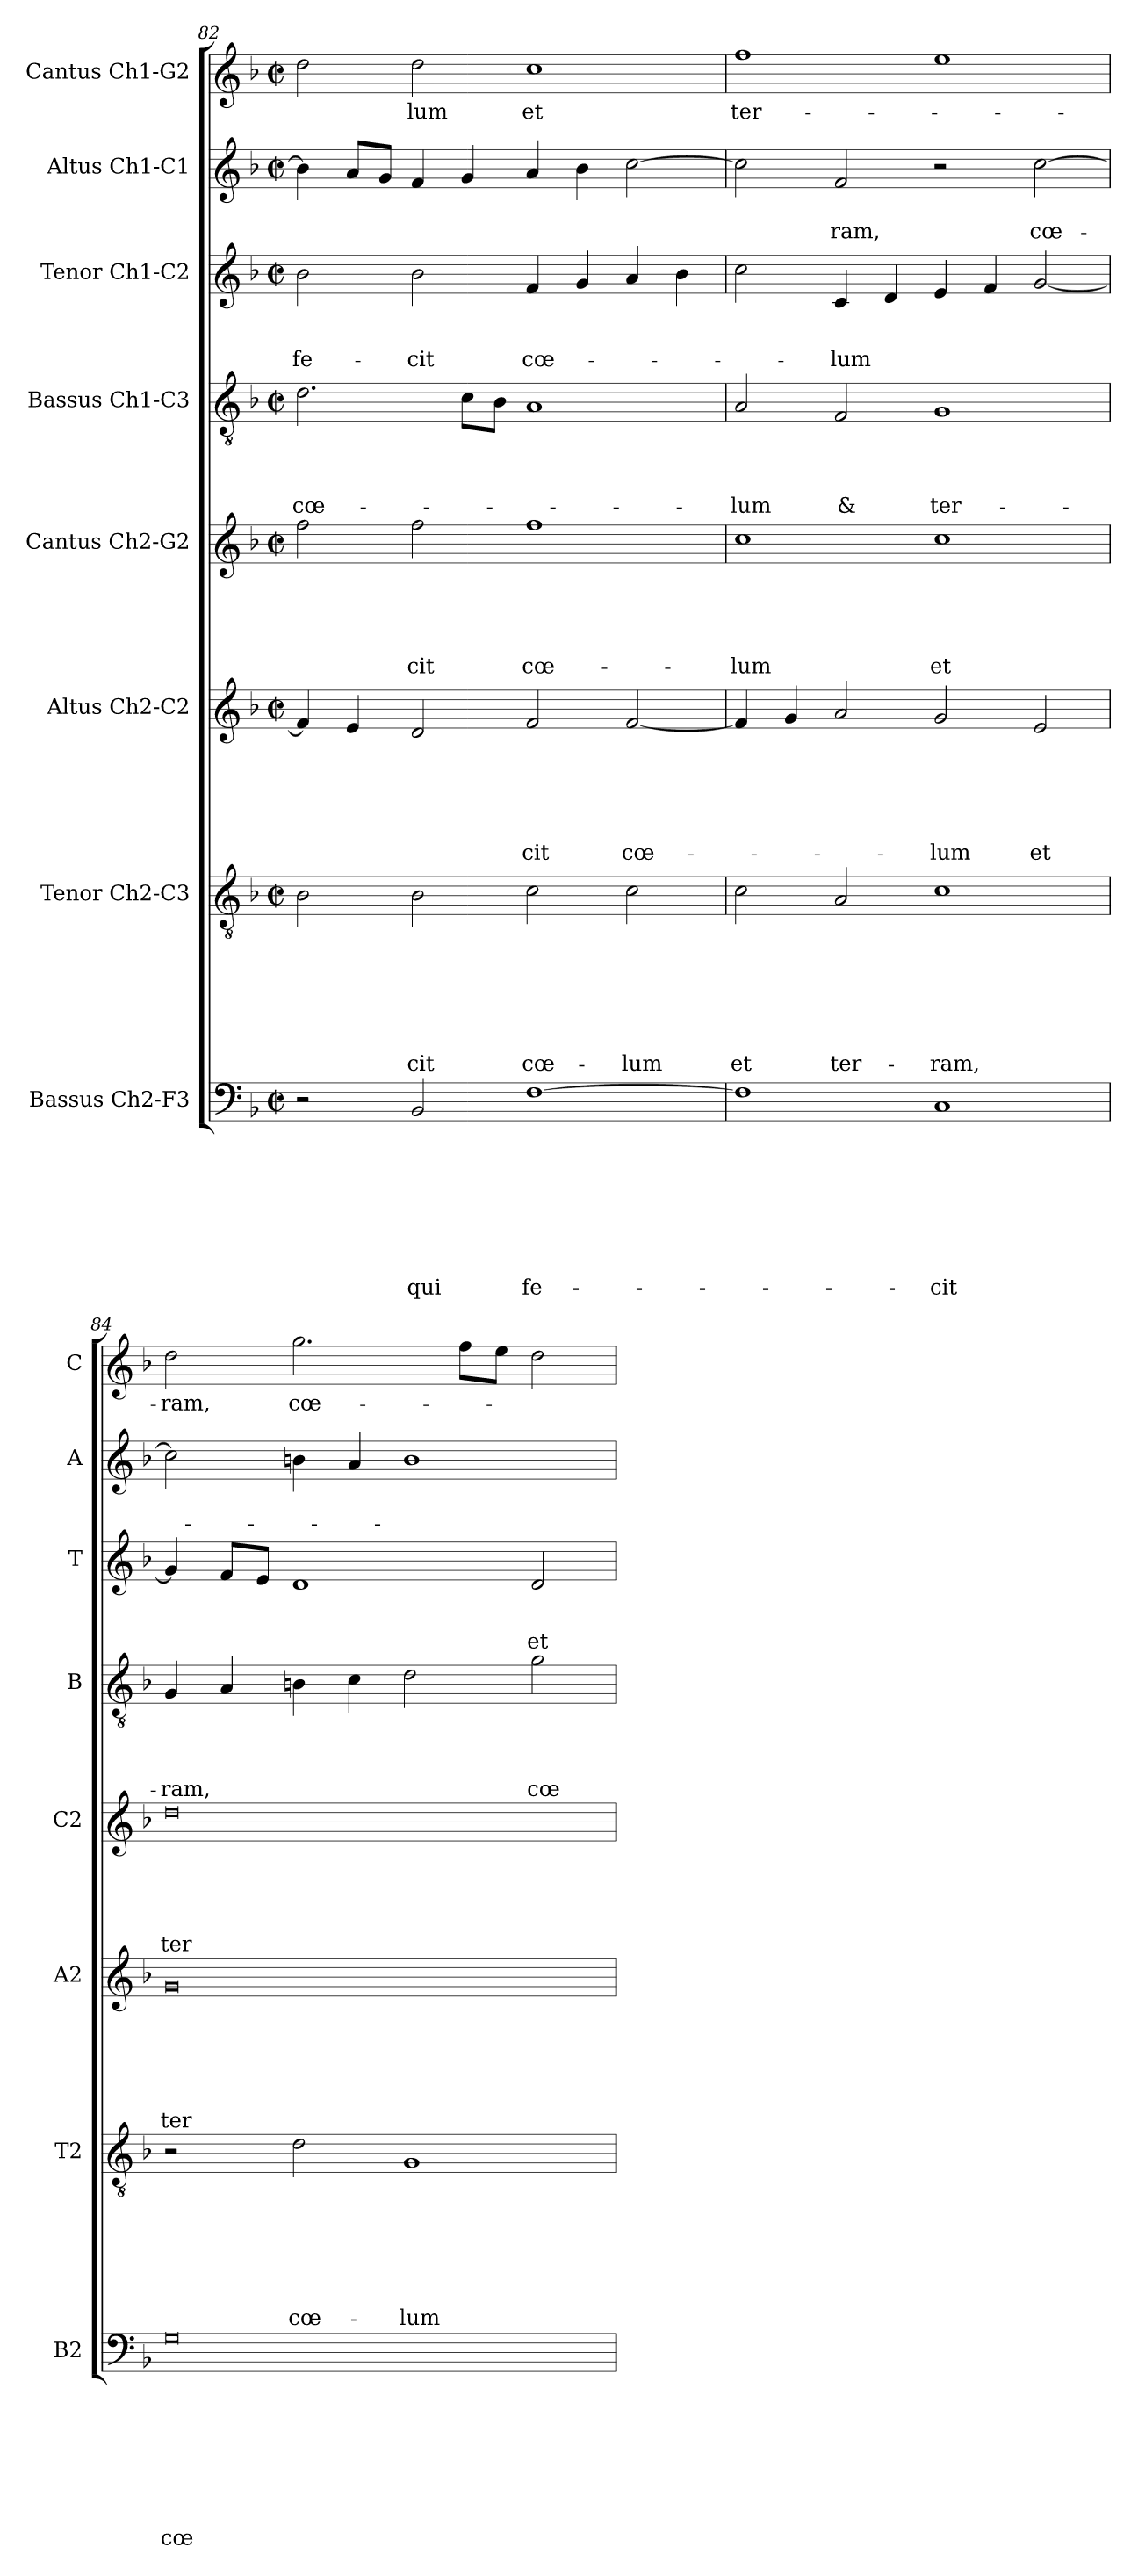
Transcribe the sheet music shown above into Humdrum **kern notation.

**kern	**text	**text	**text	**text	**text	**text	**text	**text	**kern	**text	**text	**text	**text	**text	**text	**text	**kern	**text	**text	**text	**text	**text	**text	**kern	**text	**text	**text	**text	**text	**kern	**text	**text	**text	**text	**kern	**text	**text	**text	**kern	**text	**text	**kern	**text
*part8	*part8	*part8	*part8	*part8	*part8	*part8	*part8	*part8	*part7	*part7	*part7	*part7	*part7	*part7	*part7	*part7	*part6	*part6	*part6	*part6	*part6	*part6	*part6	*part5	*part5	*part5	*part5	*part5	*part5	*part4	*part4	*part4	*part4	*part4	*part3	*part3	*part3	*part3	*part2	*part2	*part2	*part1	*part1
*staff8	*staff8	*staff8	*staff8	*staff8	*staff8	*staff8	*staff8	*staff8	*staff7	*staff7	*staff7	*staff7	*staff7	*staff7	*staff7	*staff7	*staff6	*staff6	*staff6	*staff6	*staff6	*staff6	*staff6	*staff5	*staff5	*staff5	*staff5	*staff5	*staff5	*staff4	*staff4	*staff4	*staff4	*staff4	*staff3	*staff3	*staff3	*staff3	*staff2	*staff2	*staff2	*staff1	*staff1
*I"Bassus Ch2-F3	*	*	*	*	*	*	*	*	*I"Tenor Ch2-C3	*	*	*	*	*	*	*	*I"Altus Ch2-C2	*	*	*	*	*	*	*I"Cantus Ch2-G2	*	*	*	*	*	*I"Bassus Ch1-C3	*	*	*	*	*I"Tenor Ch1-C2	*	*	*	*I"Altus Ch1-C1	*	*	*I"Cantus Ch1-G2	*
*I'B2	*	*	*	*	*	*	*	*	*I'T2	*	*	*	*	*	*	*	*I'A2	*	*	*	*	*	*	*I'C2	*	*	*	*	*	*I'B	*	*	*	*	*I'T	*	*	*	*I'A	*	*	*I'C	*
!!LO:PB:g=z
*clefF4	*	*	*	*	*	*	*	*	*clefGv2	*	*	*	*	*	*	*	*clefG2	*	*	*	*	*	*	*clefG2	*	*	*	*	*	*clefGv2	*	*	*	*	*clefG2	*	*	*	*clefG2	*	*	*clefG2	*
*k[b-]	*	*	*	*	*	*	*	*	*k[b-]	*	*	*	*	*	*	*	*k[b-]	*	*	*	*	*	*	*k[b-]	*	*	*	*	*	*k[b-]	*	*	*	*	*k[b-]	*	*	*	*k[b-]	*	*	*k[b-]	*
*F:	*	*	*	*	*	*	*	*	*F:	*	*	*	*	*	*	*	*F:	*	*	*	*	*	*	*F:	*	*	*	*	*	*F:	*	*	*	*	*F:	*	*	*	*F:	*	*	*F:	*
*M2/2	*	*	*	*	*	*	*	*	*M2/2	*	*	*	*	*	*	*	*M2/2	*	*	*	*	*	*	*M2/2	*	*	*	*	*	*M2/2	*	*	*	*	*M2/2	*	*	*	*M2/2	*	*	*M2/2	*
*met(c|)	*	*	*	*	*	*	*	*	*met(c|)	*	*	*	*	*	*	*	*met(c|)	*	*	*	*	*	*	*met(c|)	*	*	*	*	*	*met(c|)	*	*	*	*	*met(c|)	*	*	*	*met(c|)	*	*	*met(c|)	*
=82	=82	=82	=82	=82	=82	=82	=82	=82	=82	=82	=82	=82	=82	=82	=82	=82	=82	=82	=82	=82	=82	=82	=82	=82	=82	=82	=82	=82	=82	=82	=82	=82	=82	=82	=82	=82	=82	=82	=82	=82	=82	=82	=82
!	!	!	!	!	!	!	!	!	!	!	!	!	!	!	!	!	!	!	!	!	!	!	!	!	!	!	!	!	!	!	!	!	!	!LO:LY:b	!	!	!	!LO:LY:b	!	!	!	!	!
2r	.	.	.	.	.	.	.	.	2B-\	.	.	.	.	.	.	.	4f/]	.	.	.	.	.	.	2ff\	.	.	.	.	.	2.d\	.	.	.	cœ-	2b-\	.	.	fe-	4b-\]	.	.	2dd\	.
.	.	.	.	.	.	.	.	.	.	.	.	.	.	.	.	.	4e/	.	.	.	.	.	.	.	.	.	.	.	.	.	.	.	.	.	.	.	.	.	8a/L	.	.	.	.
.	.	.	.	.	.	.	.	.	.	.	.	.	.	.	.	.	.	.	.	.	.	.	.	.	.	.	.	.	.	.	.	.	.	.	.	.	.	.	8g/J	.	.	.	.
!	!	!	!	!	!	!	!	!LO:LY:b	!	!	!	!	!	!	!	!LO:LY:b	!	!	!	!	!	!	!	!	!	!	!	!	!LO:LY:b	!	!	!	!	!	!	!	!	!LO:LY:b	!	!	!	!	!LO:LY:b
2BB-/	.	.	.	.	.	.	.	qui	2B-\	.	.	.	.	.	.	-cit	2d/	.	.	.	.	.	.	2ff\	.	.	.	.	-cit	.	.	.	.	.	2b-\	.	.	-cit	4f/	.	.	2dd\	-lum
.	.	.	.	.	.	.	.	.	.	.	.	.	.	.	.	.	.	.	.	.	.	.	.	.	.	.	.	.	.	8c\L	.	.	.	.	.	.	.	.	4g/	.	.	.	.
.	.	.	.	.	.	.	.	.	.	.	.	.	.	.	.	.	.	.	.	.	.	.	.	.	.	.	.	.	.	8B-\J	.	.	.	.	.	.	.	.	.	.	.	.	.
!	!	!	!	!	!	!	!	!LO:LY:b	!	!	!	!	!	!	!	!LO:LY:b	!	!	!	!	!	!	!LO:LY:b	!	!	!	!	!	!LO:LY:b	!	!	!	!	!	!	!	!	!LO:LY:b	!	!	!	!	!LO:LY:b
[1F	.	.	.	.	.	.	.	fe-	2c\	.	.	.	.	.	.	cœ-	2f/	.	.	.	.	.	-cit	1ff	.	.	.	.	cœ-	1A	.	.	.	.	4f/	.	.	cœ-	4a/	.	.	1cc	et
.	.	.	.	.	.	.	.	.	.	.	.	.	.	.	.	.	.	.	.	.	.	.	.	.	.	.	.	.	.	.	.	.	.	.	4g/	.	.	.	4b-\	.	.	.	.
!	!	!	!	!	!	!	!	!	!	!	!	!	!	!	!	!LO:LY:b	!	!	!	!	!	!	!LO:LY:b	!	!	!	!	!	!	!	!	!	!	!	!	!	!	!	!	!	!	!	!
.	.	.	.	.	.	.	.	.	2c\	.	.	.	.	.	.	-lum	[2f/	.	.	.	.	.	cœ-	.	.	.	.	.	.	.	.	.	.	.	4a/	.	.	.	[2cc\	.	.	.	.
.	.	.	.	.	.	.	.	.	.	.	.	.	.	.	.	.	.	.	.	.	.	.	.	.	.	.	.	.	.	.	.	.	.	.	4b-\	.	.	.	.	.	.	.	.
=83	=83	=83	=83	=83	=83	=83	=83	=83	=83	=83	=83	=83	=83	=83	=83	=83	=83	=83	=83	=83	=83	=83	=83	=83	=83	=83	=83	=83	=83	=83	=83	=83	=83	=83	=83	=83	=83	=83	=83	=83	=83	=83	=83
!	!	!	!	!	!	!	!	!	!	!	!	!	!	!	!	!LO:LY:b	!	!	!	!	!	!	!	!	!	!	!	!	!LO:LY:b	!	!	!	!	!LO:LY:b	!	!	!	!	!	!	!	!	!LO:LY:b
1F]	.	.	.	.	.	.	.	.	2c\	.	.	.	.	.	.	et	4f/]	.	.	.	.	.	.	1cc	.	.	.	.	-lum	2A/	.	.	.	-lum	2cc\	.	.	.	2cc\]	.	.	1ff	ter-
.	.	.	.	.	.	.	.	.	.	.	.	.	.	.	.	.	4g/	.	.	.	.	.	.	.	.	.	.	.	.	.	.	.	.	.	.	.	.	.	.	.	.	.	.
!	!	!	!	!	!	!	!	!	!	!	!	!	!	!	!	!LO:LY:b	!	!	!	!	!	!	!	!	!	!	!	!	!	!	!	!	!	!LO:LY:b	!	!	!	!LO:LY:b	!	!	!LO:LY:b	!	!
.	.	.	.	.	.	.	.	.	2A/	.	.	.	.	.	.	ter-	2a/	.	.	.	.	.	.	.	.	.	.	.	.	2F/	.	.	.	&	4c/	.	.	-lum	2f/	.	-ram,	.	.
.	.	.	.	.	.	.	.	.	.	.	.	.	.	.	.	.	.	.	.	.	.	.	.	.	.	.	.	.	.	.	.	.	.	.	4d/	.	.	.	.	.	.	.	.
!	!	!	!	!	!	!	!	!LO:LY:b	!	!	!	!	!	!	!	!LO:LY:b	!	!	!	!	!	!	!LO:LY:b	!	!	!	!	!	!LO:LY:b	!	!	!	!	!LO:LY:b	!	!	!	!	!	!	!	!	!
1C	.	.	.	.	.	.	.	-cit	1c	.	.	.	.	.	.	-ram,	2g/	.	.	.	.	.	-lum	1cc	.	.	.	.	et	1G	.	.	.	ter-	4e/	.	.	.	2r	.	.	1ee	.
.	.	.	.	.	.	.	.	.	.	.	.	.	.	.	.	.	.	.	.	.	.	.	.	.	.	.	.	.	.	.	.	.	.	.	4f/	.	.	.	.	.	.	.	.
!	!	!	!	!	!	!	!	!	!	!	!	!	!	!	!	!	!	!	!	!	!	!	!LO:LY:b	!	!	!	!	!	!	!	!	!	!	!	!	!	!	!	!	!	!LO:LY:b	!	!
.	.	.	.	.	.	.	.	.	.	.	.	.	.	.	.	.	2e/	.	.	.	.	.	et	.	.	.	.	.	.	.	.	.	.	.	[2g/	.	.	.	[2cc\	.	cœ-	.	.
=84	=84	=84	=84	=84	=84	=84	=84	=84	=84	=84	=84	=84	=84	=84	=84	=84	=84	=84	=84	=84	=84	=84	=84	=84	=84	=84	=84	=84	=84	=84	=84	=84	=84	=84	=84	=84	=84	=84	=84	=84	=84	=84	=84
!	!	!	!	!	!	!	!	!LO:LY:b	!	!	!	!	!	!	!	!	!	!	!	!	!	!	!LO:LY:b	!	!	!	!	!	!LO:LY:b	!	!	!	!	!LO:LY:b	!	!	!	!	!	!	!	!	!LO:LY:b
0G	.	.	.	.	.	.	.	cœ-	2r	.	.	.	.	.	.	.	0g	.	.	.	.	.	ter-	0dd	.	.	.	.	ter-	4G/	.	.	.	-ram,	4g/]	.	.	.	2cc\]	.	.	2dd\	-ram,
.	.	.	.	.	.	.	.	.	.	.	.	.	.	.	.	.	.	.	.	.	.	.	.	.	.	.	.	.	.	4A/	.	.	.	.	8f/L	.	.	.	.	.	.	.	.
.	.	.	.	.	.	.	.	.	.	.	.	.	.	.	.	.	.	.	.	.	.	.	.	.	.	.	.	.	.	.	.	.	.	.	8e/J	.	.	.	.	.	.	.	.
!	!	!	!	!	!	!	!	!	!	!	!	!	!	!	!	!LO:LY:b	!	!	!	!	!	!	!	!	!	!	!	!	!	!	!	!	!	!	!	!	!	!	!	!	!	!	!LO:LY:b
.	.	.	.	.	.	.	.	.	2d\	.	.	.	.	.	.	cœ-	.	.	.	.	.	.	.	.	.	.	.	.	.	4Bn\	.	.	.	.	1d	.	.	.	4bn\	.	.	2.gg\	cœ-
.	.	.	.	.	.	.	.	.	.	.	.	.	.	.	.	.	.	.	.	.	.	.	.	.	.	.	.	.	.	4c\	.	.	.	.	.	.	.	.	4a/	.	.	.	.
!	!	!	!	!	!	!	!	!	!	!	!	!	!	!	!	!LO:LY:b	!	!	!	!	!	!	!	!	!	!	!	!	!	!	!	!	!	!	!	!	!	!	!	!	!	!	!
.	.	.	.	.	.	.	.	.	1G	.	.	.	.	.	.	-lum	.	.	.	.	.	.	.	.	.	.	.	.	.	2d\	.	.	.	.	.	.	.	.	1b	.	.	.	.
.	.	.	.	.	.	.	.	.	.	.	.	.	.	.	.	.	.	.	.	.	.	.	.	.	.	.	.	.	.	.	.	.	.	.	.	.	.	.	.	.	.	8ff\L	.
.	.	.	.	.	.	.	.	.	.	.	.	.	.	.	.	.	.	.	.	.	.	.	.	.	.	.	.	.	.	.	.	.	.	.	.	.	.	.	.	.	.	8ee\J	.
!	!	!	!	!	!	!	!	!	!	!	!	!	!	!	!	!	!	!	!	!	!	!	!	!	!	!	!	!	!	!	!	!	!	!LO:LY:b	!	!	!	!LO:LY:b	!	!	!	!	!
.	.	.	.	.	.	.	.	.	.	.	.	.	.	.	.	.	.	.	.	.	.	.	.	.	.	.	.	.	.	2g\	.	.	.	cœ-	2d/	.	.	et	.	.	.	2dd\	.
=	=	=	=	=	=	=	=	=	=	=	=	=	=	=	=	=	=	=	=	=	=	=	=	=	=	=	=	=	=	=	=	=	=	=	=	=	=	=	=	=	=	=	=
*-	*-	*-	*-	*-	*-	*-	*-	*-	*-	*-	*-	*-	*-	*-	*-	*-	*-	*-	*-	*-	*-	*-	*-	*-	*-	*-	*-	*-	*-	*-	*-	*-	*-	*-	*-	*-	*-	*-	*-	*-	*-	*-	*-
